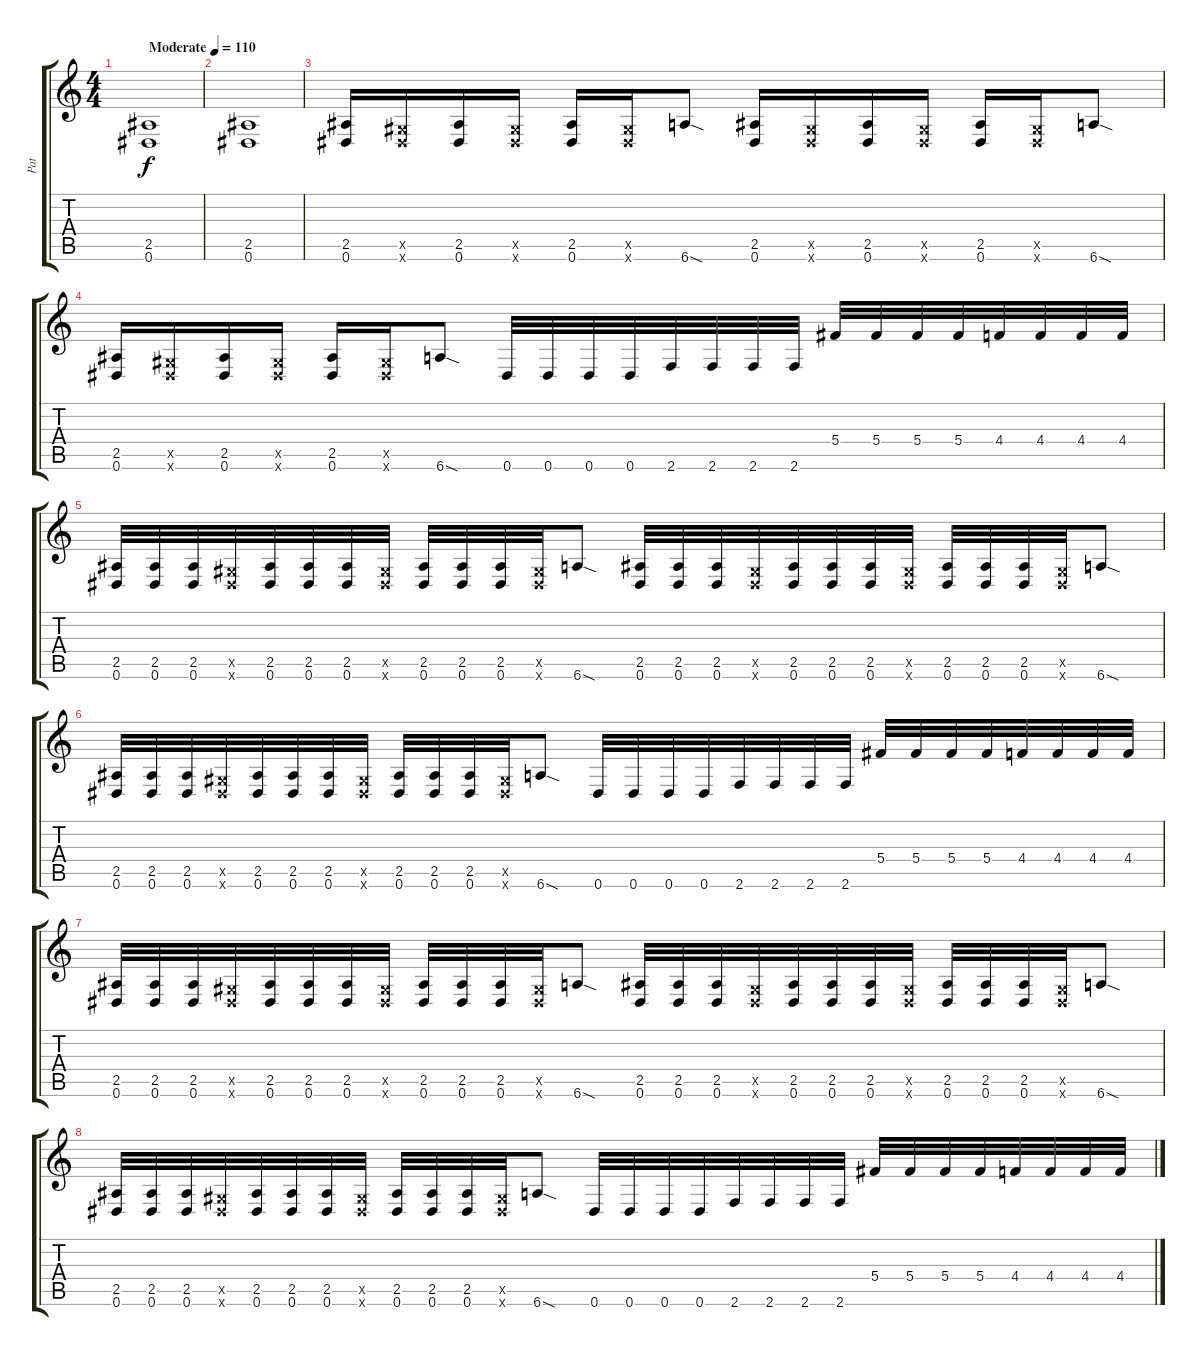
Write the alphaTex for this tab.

\track ("Pat" "Pat") {solo instrument distortionguitar}
\staff {score tabs}
\tuning (Eb4 Bb3 Gb3 Db3 Ab2 Eb2) {hide}
\ts (4 4)
\tempo (110 "Moderate")
\clef g2
\ks c
(2.5 0.6).1{dy f instrument distortionguitar} |
(2.5 0.6).1 |
(2.5 0.6).16 (0.5{x} 0.6{x}).16 (2.5 0.6).16 (0.5{x} 0.6{x}).16 (2.5 0.6).16 (0.5{x} 0.6{x}).16 6.6{sod}.8 (2.5 0.6).16 (0.5{x} 0.6{x}).16 (2.5 0.6).16 (0.5{x} 0.6{x}).16 (2.5 0.6).16 (0.5{x} 0.6{x}).16 6.6{sod}.8 |
(2.5 0.6).16 (0.5{x} 0.6{x}).16 (2.5 0.6).16 (0.5{x} 0.6{x}).16 (2.5 0.6).16 (0.5{x} 0.6{x}).16 6.6{sod}.8 0.6.32 0.6.32 0.6.32 0.6.32 2.6.32 2.6.32 2.6.32 2.6.32 5.4.32 5.4.32 5.4.32 5.4.32 4.4.32 4.4.32 4.4.32 4.4.32 |
(2.5 0.6).32 (2.5 0.6).32 (2.5 0.6).32 (0.5{x} 0.6{x}).32 (2.5 0.6).32 (2.5 0.6).32 (2.5 0.6).32 (0.5{x} 0.6{x}).32 (2.5 0.6).32 (2.5 0.6).32 (2.5 0.6).32 (0.5{x} 0.6{x}).32 6.6{sod}.8 (2.5 0.6).32 (2.5 0.6).32 (2.5 0.6).32 (0.5{x} 0.6{x}).32 (2.5 0.6).32 (2.5 0.6).32 (2.5 0.6).32 (0.5{x} 0.6{x}).32 (2.5 0.6).32 (2.5 0.6).32 (2.5 0.6).32 (0.5{x} 0.6{x}).32 6.6{sod}.8 |
(2.5 0.6).32 (2.5 0.6).32 (2.5 0.6).32 (0.5{x} 0.6{x}).32 (2.5 0.6).32 (2.5 0.6).32 (2.5 0.6).32 (0.5{x} 0.6{x}).32 (2.5 0.6).32 (2.5 0.6).32 (2.5 0.6).32 (0.5{x} 0.6{x}).32 6.6{sod}.8 0.6.32 0.6.32 0.6.32 0.6.32 2.6.32 2.6.32 2.6.32 2.6.32 5.4.32 5.4.32 5.4.32 5.4.32 4.4.32 4.4.32 4.4.32 4.4.32 |
(2.5 0.6).32 (2.5 0.6).32 (2.5 0.6).32 (0.5{x} 0.6{x}).32 (2.5 0.6).32 (2.5 0.6).32 (2.5 0.6).32 (0.5{x} 0.6{x}).32 (2.5 0.6).32 (2.5 0.6).32 (2.5 0.6).32 (0.5{x} 0.6{x}).32 6.6{sod}.8 (2.5 0.6).32 (2.5 0.6).32 (2.5 0.6).32 (0.5{x} 0.6{x}).32 (2.5 0.6).32 (2.5 0.6).32 (2.5 0.6).32 (0.5{x} 0.6{x}).32 (2.5 0.6).32 (2.5 0.6).32 (2.5 0.6).32 (0.5{x} 0.6{x}).32 6.6{sod}.8 |
(2.5 0.6).32 (2.5 0.6).32 (2.5 0.6).32 (0.5{x} 0.6{x}).32 (2.5 0.6).32 (2.5 0.6).32 (2.5 0.6).32 (0.5{x} 0.6{x}).32 (2.5 0.6).32 (2.5 0.6).32 (2.5 0.6).32 (0.5{x} 0.6{x}).32 6.6{sod}.8 0.6.32 0.6.32 0.6.32 0.6.32 2.6.32 2.6.32 2.6.32 2.6.32 5.4.32 5.4.32 5.4.32 5.4.32 4.4.32 4.4.32 4.4.32 4.4.32
